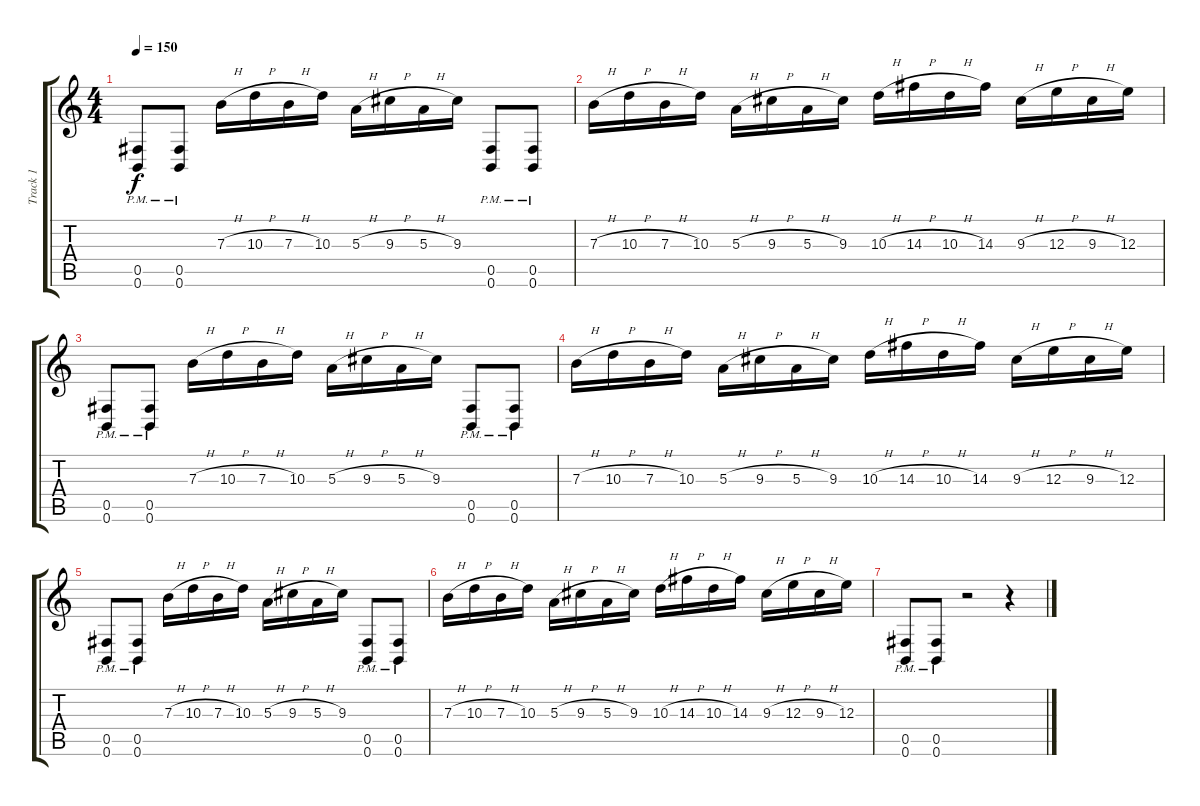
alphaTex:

\track ("Track 1" "Track 1") {instrument distortionguitar}
\staff {score tabs}
\tuning (Db4 Ab3 E3 B2 Gb2 B1) {hide}
\ts (4 4)
\tempo 150
\clef g2
\ks c
(0.5{pm} 0.6{pm}).8{dy f} (0.5{pm} 0.6{pm}).8 7.3{h}.16 10.3{h}.16 7.3{h}.16 10.3.16 5.3{h}.16 9.3{h}.16 5.3{h}.16 9.3.16 (0.5{pm} 0.6{pm}).8 (0.5{pm} 0.6{pm}).8 |
7.3{h}.16 10.3{h}.16 7.3{h}.16 10.3.16 5.3{h}.16 9.3{h}.16 5.3{h}.16 9.3.16 10.3{h}.16 14.3{h}.16 10.3{h}.16 14.3.16 9.3{h}.16 12.3{h}.16 9.3{h}.16 12.3.16 |
(0.5{pm} 0.6{pm}).8 (0.5{pm} 0.6{pm}).8 7.3{h}.16 10.3{h}.16 7.3{h}.16 10.3.16 5.3{h}.16 9.3{h}.16 5.3{h}.16 9.3.16 (0.5{pm} 0.6{pm}).8 (0.5{pm} 0.6{pm}).8 |
7.3{h}.16 10.3{h}.16 7.3{h}.16 10.3.16 5.3{h}.16 9.3{h}.16 5.3{h}.16 9.3.16 10.3{h}.16 14.3{h}.16 10.3{h}.16 14.3.16 9.3{h}.16 12.3{h}.16 9.3{h}.16 12.3.16 |
(0.5{pm} 0.6{pm}).8 (0.5{pm} 0.6{pm}).8 7.3{h}.16 10.3{h}.16 7.3{h}.16 10.3.16 5.3{h}.16 9.3{h}.16 5.3{h}.16 9.3.16 (0.5{pm} 0.6{pm}).8 (0.5{pm} 0.6{pm}).8 |
7.3{h}.16 10.3{h}.16 7.3{h}.16 10.3.16 5.3{h}.16 9.3{h}.16 5.3{h}.16 9.3.16 10.3{h}.16 14.3{h}.16 10.3{h}.16 14.3.16 9.3{h}.16 12.3{h}.16 9.3{h}.16 12.3.16 |
(0.5{pm} 0.6{pm}).8 (0.5{pm} 0.6{pm}).8 r.2 r.4
